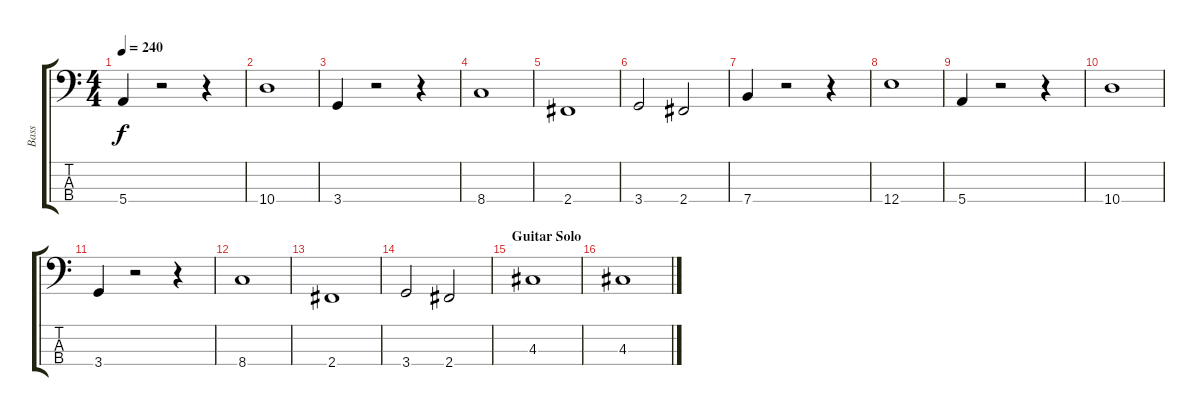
\track ("Bass" "Bass") {instrument fretlessbass}
\staff {score tabs}
\tuning (G2 D2 A1 E1) {hide}
\ts (4 4)
\tempo 240
\clef f4
\ks c
5.4.4{dy f} r.2 r.4 |
10.4.1 |
3.4.4 r.2 r.4 |
8.4.1 |
2.4.1 |
3.4.2 2.4.2 |
7.4.4 r.2 r.4 |
12.4.1 |
5.4.4 r.2 r.4 |
10.4.1 |
3.4.4 r.2 r.4 |
8.4.1 |
2.4.1 |
3.4.2 2.4.2 |
\section ("" "Guitar Solo")
4.3.1 |
4.3.1
